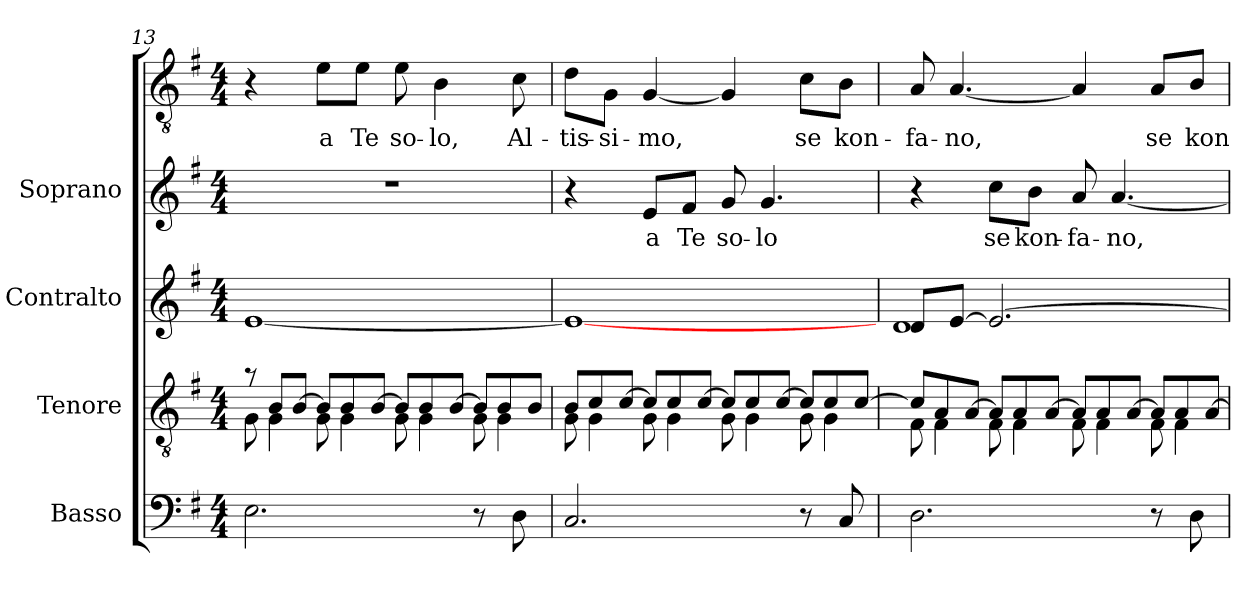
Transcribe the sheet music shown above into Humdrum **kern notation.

**kern	**kern	**kern	**kern	**text	**kern	**text
*part5	*part4	*part3	*part2	*part2	*part1	*part1
*staff5	*staff4	*staff3	*staff2	*staff2	*staff1	*staff1
*I"Basso	*I"Tenore	*I"Contralto	*I"Soprano	*	*	*
*I'B.	*I'T.	*I'A.	*I'S.	*	*	*
*clefF4	*clefGv2	*clefG2	*clefG2	*	*clefGv2	*
*k[f#]	*k[f#]	*k[f#]	*k[f#]	*	*k[f#]	*
*e:	*e:	*e:	*e:	*	*e:	*
*M4/4	*M4/4	*M4/4	*M4/4	*	*M4/4	*
*	*Xtuplet	*	*	*	*	*
=13	=13	=13	=13	=13	=13	=13
*	*^	*	*	*	*	*
2.E\	12ra	12G\	[1e	1r	.	4r	.
.	12B/L	6G\	.	.	.	.	.
.	[>12B/J	.	.	.	.	.	.
!	!	!	!	!	!	!	!LO:LY:b
.	12B/L]	12G\	.	.	.	8e\L	a
.	12B/	6G\	.	.	.	.	.
!	!	!	!	!	!	!	!LO:LY:b
.	.	.	.	.	.	8e\J	Te
.	[>12B/J	.	.	.	.	.	.
!	!	!	!	!	!	!	!LO:LY:b
.	12B/L]	12G\	.	.	.	8e\	so-
.	12B/	6G\	.	.	.	.	.
!	!	!	!	!	!	!	!LO:LY:b
.	.	.	.	.	.	4B\	-lo,
.	[>12B/J	.	.	.	.	.	.
8r	12B/L]	12G\	.	.	.	.	.
.	12B/	6G\	.	.	.	.	.
!	!	!	!	!	!	!	!LO:LY:b
8D\	.	.	.	.	.	8c\	Al-
.	12B/J	.	.	.	.	.	.
!!LO:LB:g=z
=14	=14	=14	=14	=14	=14	=14	=14
!	!	!	!	!	!	!	!LO:LY:b
2.C/	12B/L	12G\	1e_	4r	.	8d\L	-tis-
.	12c/	6G\	.	.	.	.	.
!	!	!	!	!	!	!	!LO:LY:b
.	.	.	.	.	.	8G\J	-si-
.	[>12c/J	.	.	.	.	.	.
!	!	!	!	!	!LO:LY:b	!	!
!	!	!	!	!	!	!	!LO:LY:b
.	12c/L]	12G\	.	8e/L	a	[4G/	-mo,
.	12c/	6G\	.	.	.	.	.
!	!	!	!	!	!LO:LY:b	!	!
.	.	.	.	8f#/J	Te	.	.
.	[>12c/J	.	.	.	.	.	.
!	!	!	!	!	!LO:LY:b	!	!
.	12c/L]	12G\	.	8g/	so-	4G/]	.
.	12c/	6G\	.	.	.	.	.
!	!	!	!	!	!LO:LY:b	!	!
.	.	.	.	4.g/	-lo	.	.
.	[>12c/J	.	.	.	.	.	.
!	!	!	!	!	!	!	!LO:LY:b
8r	12c/L]	12G\	.	.	.	8c\L	se
.	12c/	6G\	.	.	.	.	.
!	!	!	!	!	!	!	!LO:LY:b
8C/	.	.	.	.	.	8B\J	kon-
.	[>12c/J	.	.	.	.	.	.
=15	=15	=15	=15	=15	=15	=15	=15
*	*	*	*^	*	*	*	*
!	!	!	!	!	!	!	!	!LO:LY:b
2.D\	12c/L]	12F#\	8d/L	1d	4r	.	8A/	-fa-
.	12A/	6F#\	.	.	.	.	.	.
!	!	!	!	!	!	!	!	!LO:LY:b
.	.	.	[>8e/J	.	.	.	[4.A/	-no,
.	[>12A/J	.	.	.	.	.	.	.
!	!	!	!	!	!	!LO:LY:b	!	!
.	12A/L]	12F#\	2.e/_	.	8cc\L	se	.	.
.	12A/	6F#\	.	.	.	.	.	.
!	!	!	!	!	!	!LO:LY:b	!	!
.	.	.	.	.	8b\J	kon-	.	.
.	[>12A/J	.	.	.	.	.	.	.
!	!	!	!	!	!	!LO:LY:b	!	!
.	12A/L]	12F#\	.	.	8a/	-fa-	4A/]	.
.	12A/	6F#\	.	.	.	.	.	.
!	!	!	!	!	!	!LO:LY:b	!	!
.	.	.	.	.	[4.a/	-no,	.	.
.	[>12A/J	.	.	.	.	.	.	.
!	!	!	!	!	!	!	!	!LO:LY:b
8r	12A/L]	12F#\	.	.	.	.	8A/L	se
.	12A/	6F#\	.	.	.	.	.	.
!	!	!	!	!	!	!	!	!LO:LY:b
8D\	.	.	.	.	.	.	8B/J	kon-
.	[>12A/J	.	.	.	.	.	.	.
*	*v	*v	*	*	*	*	*	*
*	*	*v	*v	*	*	*	*
=	=	=	=	=	=	=
*-	*-	*-	*-	*-	*-	*-
